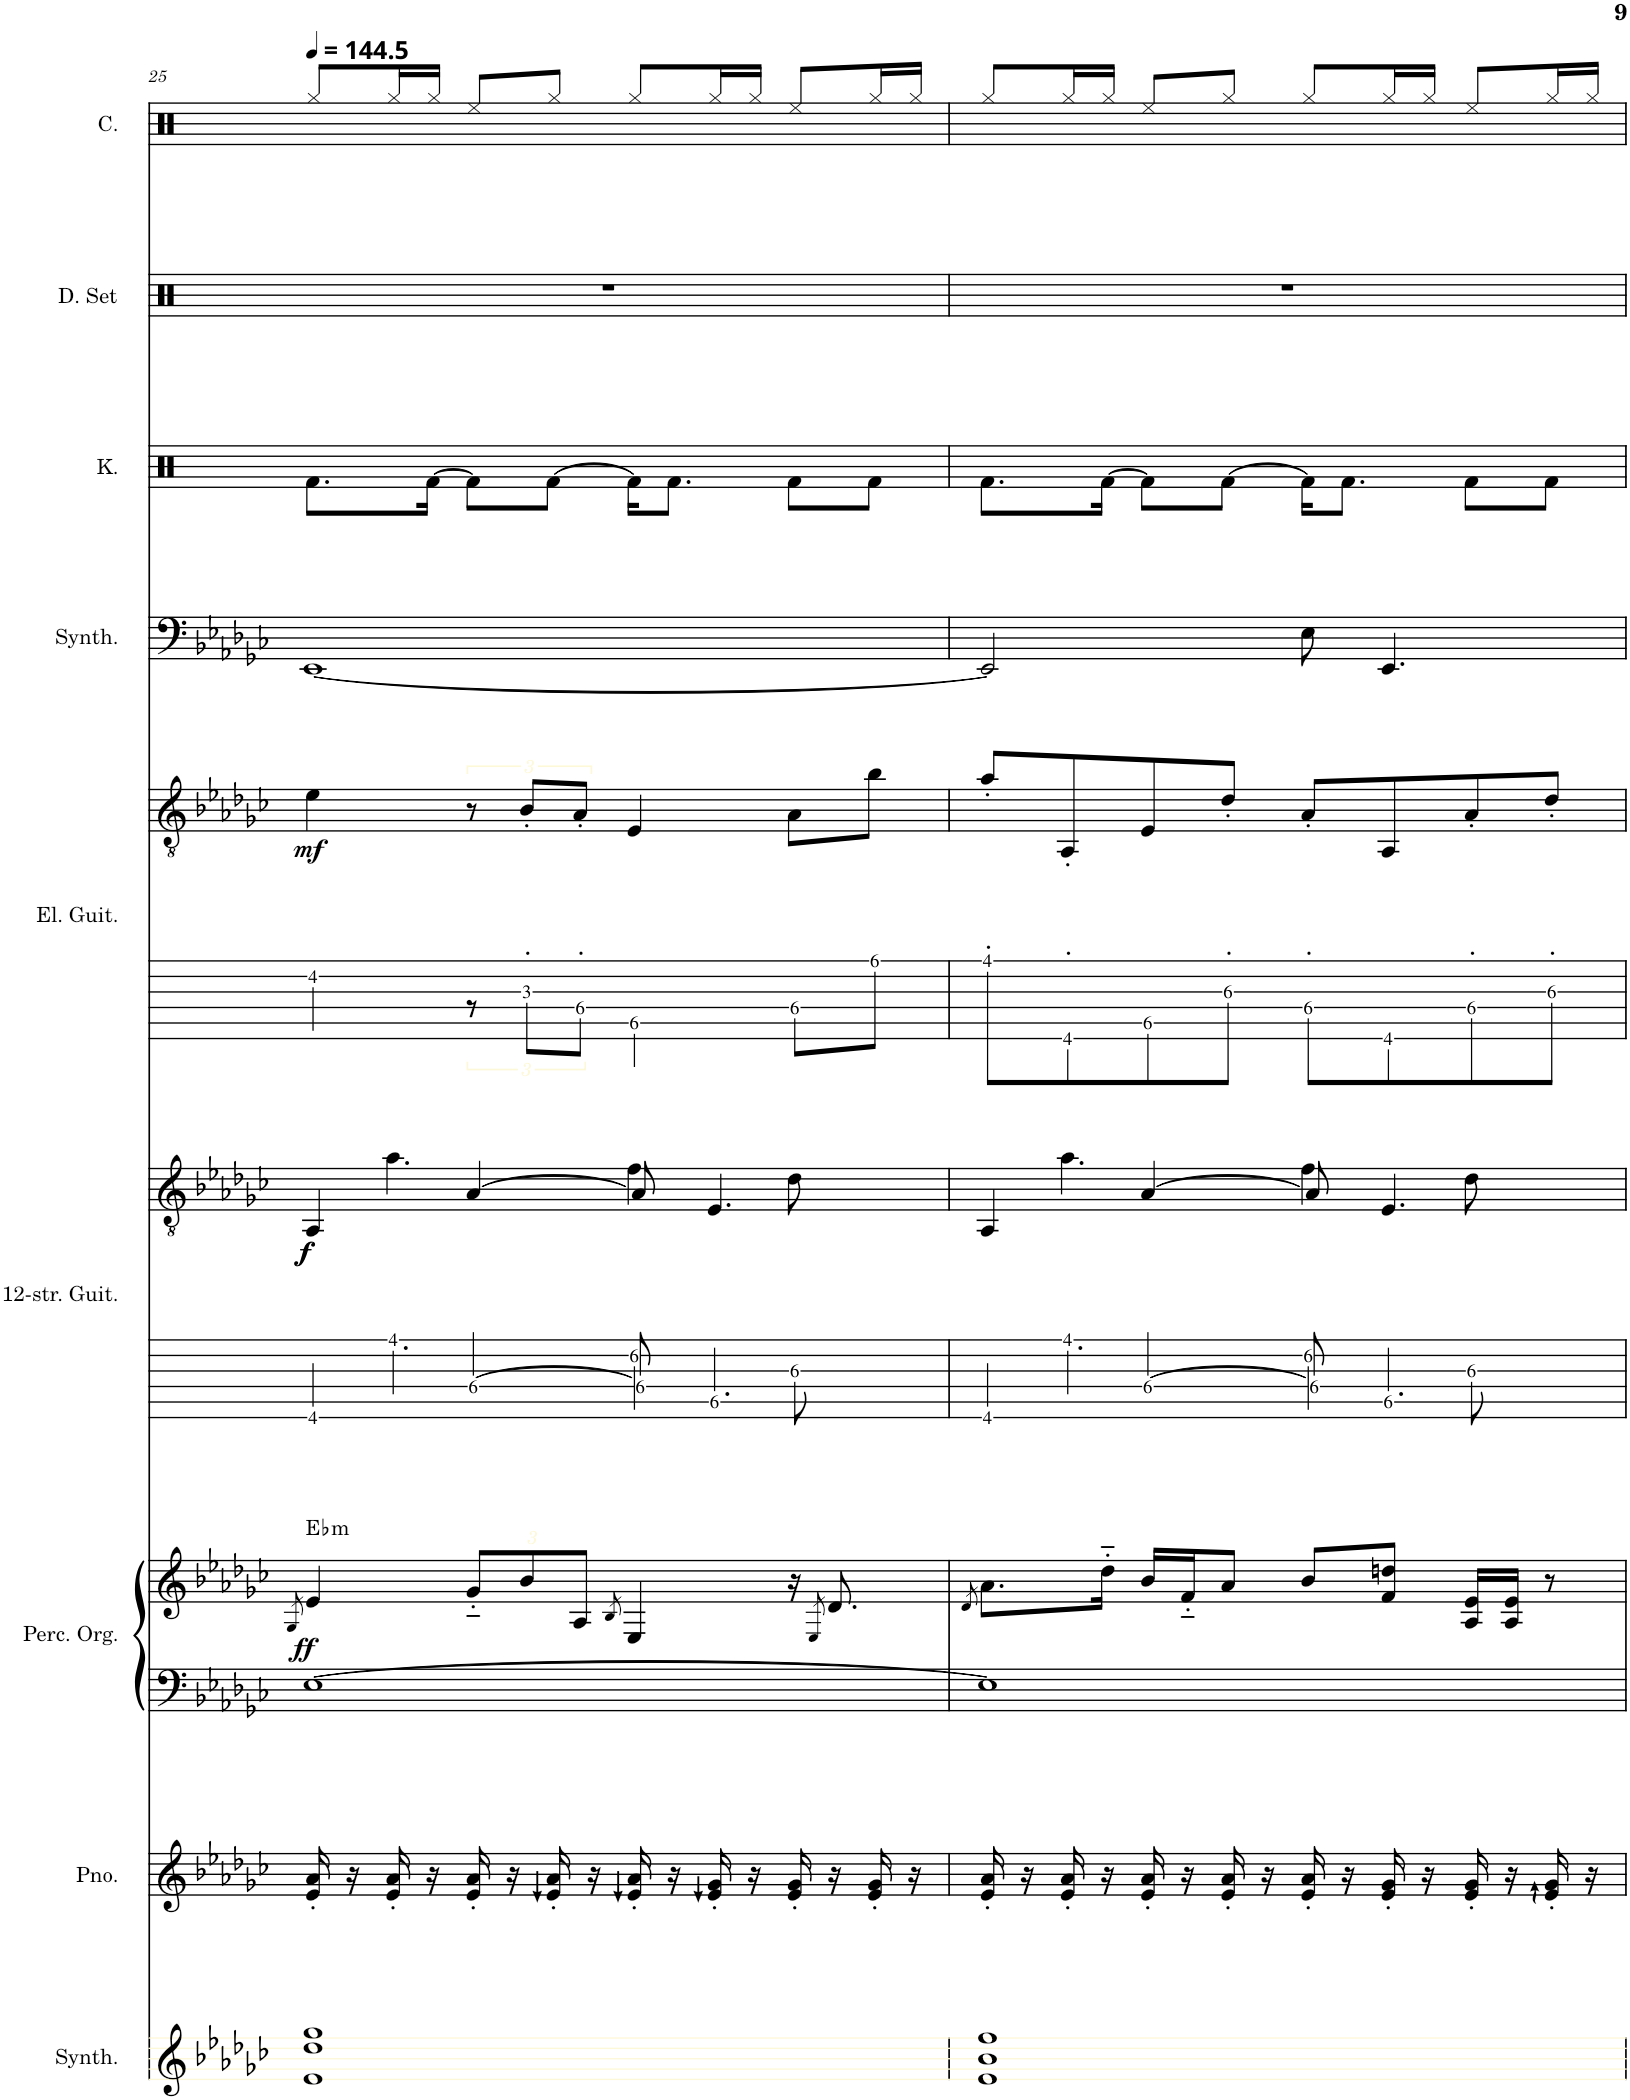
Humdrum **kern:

**kern	**kern	**kern	**kern	**dynam	**harte	**kern	**kern	**dynam	**kern	**kern	**dynam	**kern	**kern	**kern	**kern
*part9	*part8	*part7	*part7	*part7	*part7	*part6	*part6	*part6	*part5	*part5	*part5	*part4	*part3	*part2	*part1
*staff12	*staff11	*staff10	*staff9	*staff9/10	*	*staff8	*staff7	*staff7/8	*staff6	*staff5	*staff5/6	*staff4	*staff3	*staff2	*staff1
*I"Saw Synthesizer	*I"Upright Piano	*I"Percussive Organ	*	*	*	*I"12-string Guitar	*	*	*I"Electric Guitar	*	*	*I"Bass Synthesizer	*I"Kicks	*I"Drumset	*I"Cymbals
*I'Synth.	*I'Pno.	*I'Perc. Org.	*	*	*	*I'12-str. Guit.	*	*	*I'El. Guit.	*	*	*I'Synth.	*I'K.	*I'D. Set	*I'C.
!!LO:PB:g=z
*clefG2	*clefG2	*clefF4	*clefG2	*	*	*	*clefGv2	*	*	*clefGv2	*	*clefF4	*clefX	*clefX	*clefX
*k[b-e-a-d-g-c-]	*k[b-e-a-d-g-c-]	*k[b-e-a-d-g-c-]	*k[b-e-a-d-g-c-]	*	*	*k[b-e-a-d-g-c-]	*k[b-e-a-d-g-c-]	*	*k[b-e-a-d-g-c-]	*k[b-e-a-d-g-c-]	*	*k[b-e-a-d-g-c-]	*k[]	*k[]	*k[]
*M4/4	*M4/4	*M4/4	*M4/4	*	*	*M4/4	*M4/4	*	*M4/4	*M4/4	*	*M4/4	*M4/4	*M4/4	*M4/4
*MM145	*MM145	*MM145	*MM145	*	*	*MM145	*MM145	*	*MM145	*MM145	*	*MM145	*MM145	*MM145	*MM145
=25	=25	=25	=25	=25	=25	=25	=25	=25	=25	=25	=25	=25	=25	=25	=25
.	.	.	8qG-/	.	.	.	.	.	.	.	.	.	.	.	.
*	*	*	*	*	*	*^	*^	*	*	*	*	*	*	*	*
!	!	!	!	!LO:DY:b	!	!	!	!	!	!LO:DY:b	!	!	!	!	!	!	!
!	!	!	!	!	!LO:H:kt=m	!	!	!	!	!LO:DY:n=1:b	!	!	!LO:DY:b	!	!	!	!
1e- 1dd- 1gg-	16e-/' 16a-/'	[1E-	4e-/	ff	Eb:min	4AA-/	8ryy	4AA-/	8ryy	f f	4e-\	4e-\	mf	[1EE-	8.Rf\L	1r	8Rgg/L
.	16r	.	.	.	.	.	.	.	.	.	.	.	.	.	.	.	.
.	16e-/' 16a-/'	.	.	.	.	.	4.a-\	.	4.a-\	.	.	.	.	.	.	.	16Rgg/L
.	16r	.	.	.	.	.	.	.	.	.	.	.	.	.	[16Rf\Jk	.	16Rgg/JJ
*	*	*	*Xbrackettup	*	*	*	*	*	*	*	*	*	*	*	*	*	*
.	16e-/' 16a-/'	.	12g-'~/L	.	.	[4A-/	.	[4A-/	.	.	12r	12r	.	.	8Rf\L]	.	8Ree/L
.	16r	.	.	.	.	.	.	.	.	.	.	.	.	.	.	.	.
.	.	.	12b-/	.	.	.	.	.	.	.	12B-'\L	12B-'/L	.	.	.	.	.
.	16e-/' 16a-/'	.	.	.	.	.	.	.	.	.	.	.	.	.	[8Rf\J	.	8Rgg/J
.	.	.	12A-/J	.	.	.	.	.	.	.	12A-'\J	12A-'/J	.	.	.	.	.
.	16r	.	.	.	.	.	.	.	.	.	.	.	.	.	.	.	.
.	.	.	8qB-/	.	.	.	.	.	.	.	.	.	.	.	.	.	.
.	16e-/' 16a-/'	.	4E-/	.	.	8A-/]	4f\	8A-/]	4f\	.	4E-\	4E-/	.	.	16Rf\KL]	.	8Rgg/L
.	16r	.	.	.	.	.	.	.	.	.	.	.	.	.	8.Rf\J	.	.
.	16e-/' 16g-/'	.	.	.	.	4.E-/	.	4.E-/	.	.	.	.	.	.	.	.	16Rgg/L
.	16r	.	.	.	.	.	.	.	.	.	.	.	.	.	.	.	16Rgg/JJ
.	16e-/' 16g-/'	.	16r	.	.	.	8d-\	.	8d-\	.	8A-\L	8A-\L	.	.	8Rf\L	.	8Ree/L
.	.	.	8qE-/	.	.	.	.	.	.	.	.	.	.	.	.	.	.
.	16r	.	8.d-/	.	.	.	.	.	.	.	.	.	.	.	.	.	.
.	16e-/' 16g-/'	.	.	.	.	.	8ryy	.	8ryy	.	8b-\J	8b-\J	.	.	8Rf\J	.	16Rgg/L
.	16r	.	.	.	.	.	.	.	.	.	.	.	.	.	.	.	16Rgg/JJ
=26	=26	=26	=26	=26	=26	=26	=26	=26	=26	=26	=26	=26	=26	=26	=26	=26	=26
.	.	.	8qd-/	.	.	.	.	.	.	.	.	.	.	.	.	.	.
1e- 1b- 1ff	16e-/' 16a-/'	1E-]	8.a-\L	.	.	4AA-/	8ryy	4AA-/	8ryy	.	8a-'\L	8a-'/L	.	2EE-/]	8.Rf\L	1r	8Rgg/L
.	16r	.	.	.	.	.	.	.	.	.	.	.	.	.	.	.	.
.	16e-/' 16a-/'	.	.	.	.	.	4.a-\	.	4.a-\	.	8AA-'\	8AA-'/	.	.	.	.	16Rgg/L
.	16r	.	16dd-'~\Jk	.	.	.	.	.	.	.	.	.	.	.	[16Rf\Jk	.	16Rgg/JJ
.	16e-/' 16a-/'	.	16b-/LL	.	.	[4A-/	.	[4A-/	.	.	8E-\	8E-/	.	.	8Rf\L]	.	8Ree/L
.	16r	.	16f'~/J	.	.	.	.	.	.	.	.	.	.	.	.	.	.
.	16e-/' 16a-/'	.	8a-/J	.	.	.	.	.	.	.	8d-'\J	8d-'/J	.	.	[8Rf\J	.	8Rgg/J
.	16r	.	.	.	.	.	.	.	.	.	.	.	.	.	.	.	.
.	16e-/' 16a-/'	.	8b-/L	.	.	8A-/]	4f\	8A-/]	4f\	.	8A-'\L	8A-'/L	.	8E-\	16Rf\KL]	.	8Rgg/L
.	16r	.	.	.	.	.	.	.	.	.	.	.	.	.	8.Rf\J	.	.
.	16e-/' 16g-/'	.	8f/ 8ddn/J	.	.	4.E-/	.	4.E-/	.	.	8AA-\	8AA-/	.	4.EE-/	.	.	16Rgg/L
.	16r	.	.	.	.	.	.	.	.	.	.	.	.	.	.	.	16Rgg/JJ
.	16e-/' 16g-/'	.	16A-/ 16e-/LL	.	.	.	8d-\	.	8d-\	.	8A-'\	8A-'/	.	.	8Rf\L	.	8Ree/L
.	16r	.	16A-/ 16e-/JJ	.	.	.	.	.	.	.	.	.	.	.	.	.	.
.	16e-/' 16g-/'	.	8r	.	.	.	8ryy	.	8ryy	.	8d-'\J	8d-'/J	.	.	8Rf\J	.	16Rgg/L
.	16r	.	.	.	.	.	.	.	.	.	.	.	.	.	.	.	16Rgg/JJ
*	*	*	*	*	*	*v	*v	*	*	*	*	*	*	*	*	*	*
*	*	*	*	*	*	*	*v	*v	*	*	*	*	*	*	*	*
=	=	=	=	=	=	=	=	=	=	=	=	=	=	=	=
*-	*-	*-	*-	*-	*-	*-	*-	*-	*-	*-	*-	*-	*-	*-	*-
